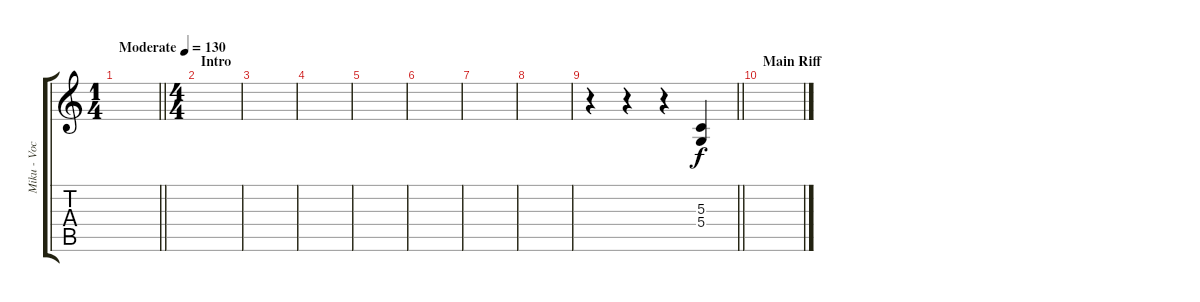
\track ("Miku - Vocals" "Miku - Voc") {instrument lead6voice}
\staff {score tabs}
\tuning (E4 B3 G3 D3 A2 E2) {hide}
\ts (1 4)
\tempo (130 "Moderate")
\clef g2
\barLineRight lightlight
\ks c
|
\ts (4 4)
\section ("" "Intro")
|
|
|
|
|
|
|
\barLineRight lightlight
r.4 r.4 r.4 (5.3 5.4).4 |
\section ("" "Main Riff")
